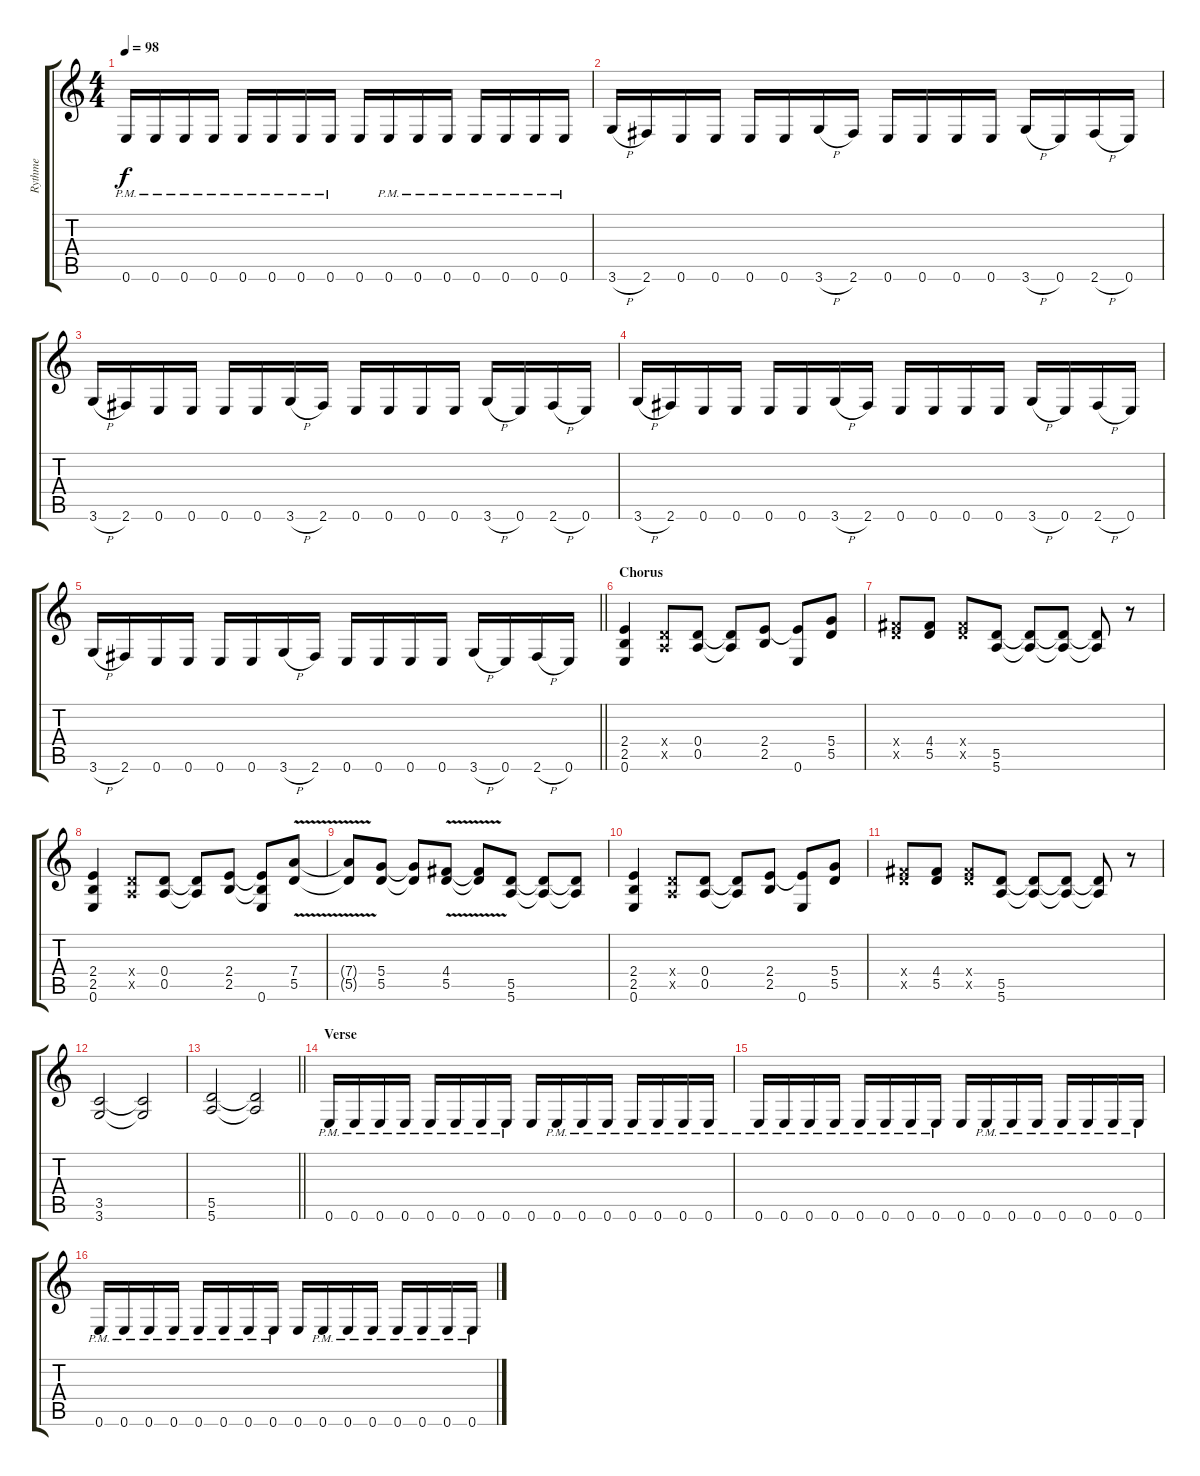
\track ("Rythme" "Rythme") {instrument overdrivenguitar}
\staff {score tabs}
\tuning (E4 B3 G3 D3 A2 E2) {hide}
\ts (4 4)
\tempo 98
\clef g2
\ks c
0.6{pm}.16{dy f} 0.6{pm}.16 0.6{pm}.16 0.6{pm}.16 0.6{pm}.16 0.6{pm}.16 0.6{pm}.16 0.6{pm}.16 0.6.16 0.6{pm}.16 0.6{pm}.16 0.6{pm}.16 0.6{pm}.16 0.6{pm}.16 0.6{pm}.16 0.6{pm}.16 |
3.6{h}.16 2.6.16 0.6.16 0.6.16 0.6.16 0.6.16 3.6{h}.16 2.6.16 0.6.16 0.6.16 0.6.16 0.6.16 3.6{h}.16 0.6.16 2.6{h}.16 0.6.16 |
3.6{h}.16 2.6.16 0.6.16 0.6.16 0.6.16 0.6.16 3.6{h}.16 2.6.16 0.6.16 0.6.16 0.6.16 0.6.16 3.6{h}.16 0.6.16 2.6{h}.16 0.6.16 |
3.6{h}.16 2.6.16 0.6.16 0.6.16 0.6.16 0.6.16 3.6{h}.16 2.6.16 0.6.16 0.6.16 0.6.16 0.6.16 3.6{h}.16 0.6.16 2.6{h}.16 0.6.16 |
\barLineRight lightlight
3.6{h}.16 2.6.16 0.6.16 0.6.16 0.6.16 0.6.16 3.6{h}.16 2.6.16 0.6.16 0.6.16 0.6.16 0.6.16 3.6{h}.16 0.6.16 2.6{h}.16 0.6.16 |
\section ("" "Chorus")
(2.4 2.5 0.6).4 (0.4{x} 0.5{x}).8 (0.4 0.5).8 (0.4{t} 0.5{t}).8 (2.4 2.5).8 (2.4{t} 0.6).8 (5.4 5.5).8 |
(4.4{x} 5.5{x}).8 (4.4 5.5).8 (4.4{x} 5.5{x}).8 (5.5 5.6).8 (5.5{t} 5.6{t}).8 (5.5{t} 5.6{t}).8 (5.5{t} 5.6{t}).8 r.8 |
(2.4 2.5 0.6).4 (0.4{x} 0.5{x}).8 (0.4 0.5).8 (0.4{t} 0.5{t}).8 (2.4 2.5).8 (2.4{t} 2.5{t} 0.6).8 (7.4{v} 5.5{v}).8 |
(7.4{v t} 5.5{v t}).8 (5.4 5.5).8 (5.4{t} 5.5{t}).8 (4.4{v} 5.5{v}).8 (4.4{v t} 5.5{v t}).8 (5.5 5.6).8 (5.5{t} 5.6{t}).8 (5.5{t} 5.6{t}).8 |
(2.4 2.5 0.6).4 (0.4{x} 0.5{x}).8 (0.4 0.5).8 (0.4{t} 0.5{t}).8 (2.4 2.5).8 (2.4{t} 0.6).8 (5.4 5.5).8 |
(4.4{x} 5.5{x}).8 (4.4 5.5).8 (4.4{x} 5.5{x}).8 (5.5 5.6).8 (5.5{t} 5.6{t}).8 (5.5{t} 5.6{t}).8 (5.5{t} 5.6{t}).8 r.8 |
(3.5 3.6).2 (3.5{t} 3.6{t}).2 |
\barLineRight lightlight
(5.5 5.6).2 (5.5{t} 5.6{t}).2 |
\section ("" "Verse")
0.6{pm}.16 0.6{pm}.16 0.6{pm}.16 0.6{pm}.16 0.6{pm}.16 0.6{pm}.16 0.6{pm}.16 0.6{pm}.16 0.6.16 0.6{pm}.16 0.6{pm}.16 0.6{pm}.16 0.6{pm}.16 0.6{pm}.16 0.6{pm}.16 0.6{pm}.16 |
0.6{pm}.16 0.6{pm}.16 0.6{pm}.16 0.6{pm}.16 0.6{pm}.16 0.6{pm}.16 0.6{pm}.16 0.6{pm}.16 0.6.16 0.6{pm}.16 0.6{pm}.16 0.6{pm}.16 0.6{pm}.16 0.6{pm}.16 0.6{pm}.16 0.6{pm}.16 |
0.6{pm}.16 0.6{pm}.16 0.6{pm}.16 0.6{pm}.16 0.6{pm}.16 0.6{pm}.16 0.6{pm}.16 0.6{pm}.16 0.6.16 0.6{pm}.16 0.6{pm}.16 0.6{pm}.16 0.6{pm}.16 0.6{pm}.16 0.6{pm}.16 0.6{pm}.16
